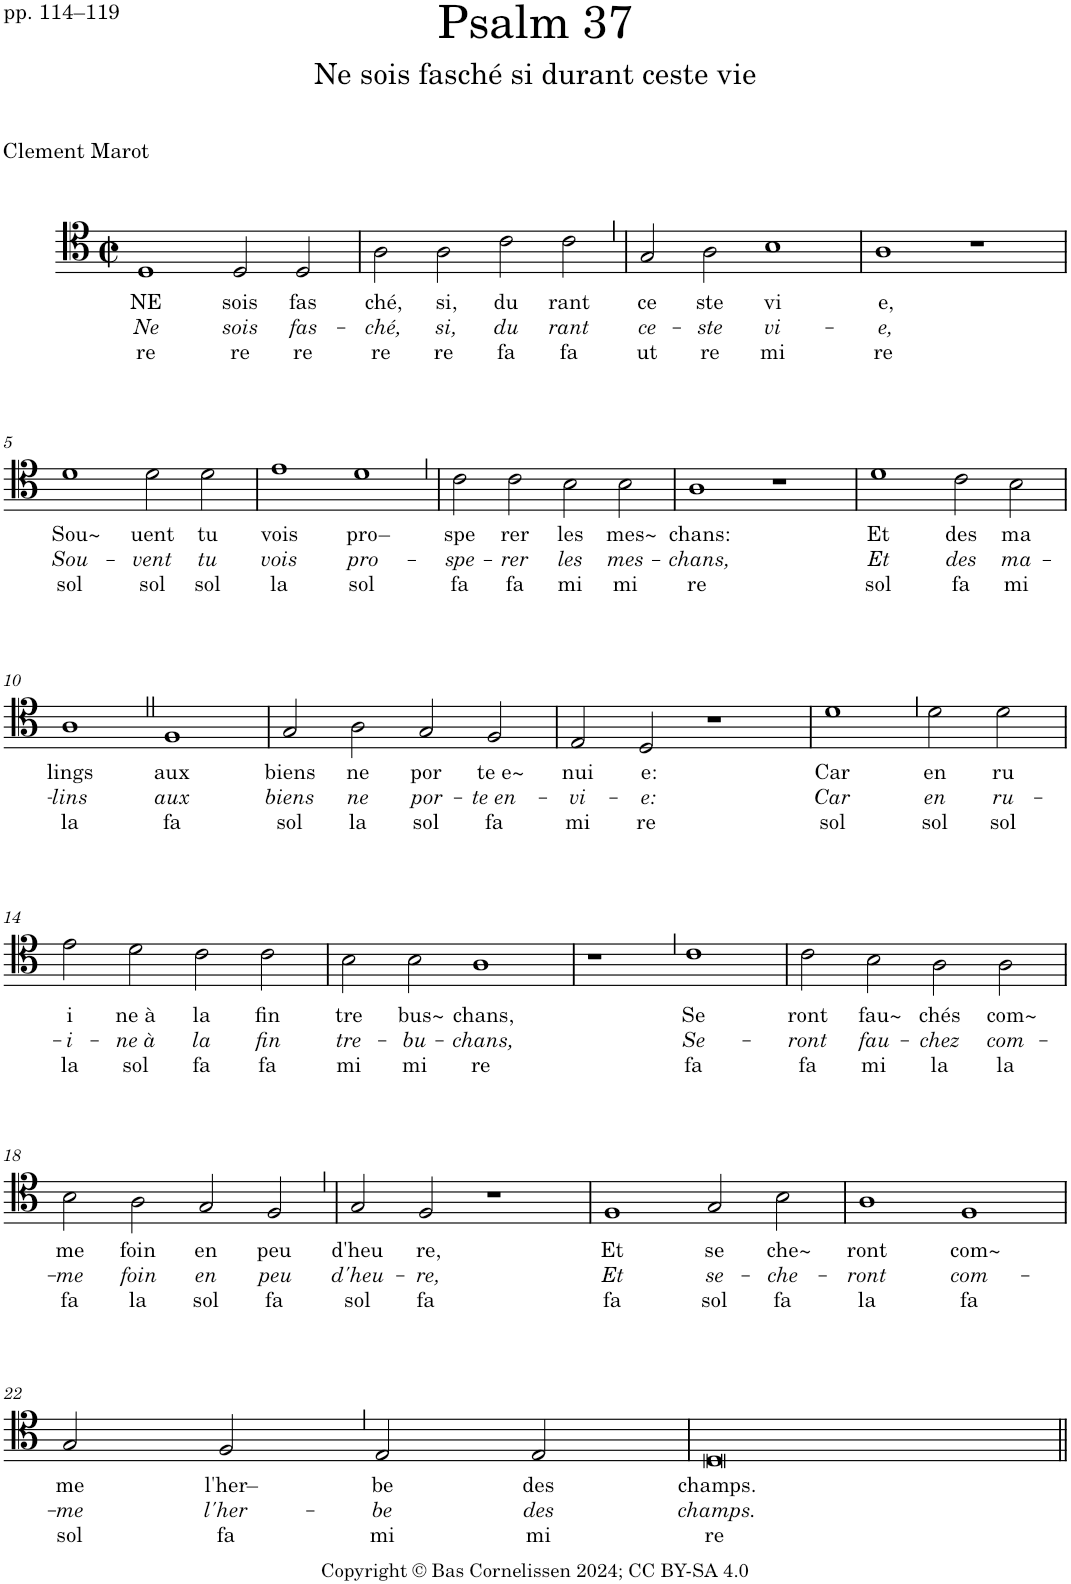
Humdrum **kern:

**kern	**text	**text	**text
*part1	*part1	*part1	*part1
*staff1	*staff1	*staff1	*staff1
*I"Voice	*	*	*
*I'Vo.	*	*	*
*clefC4	*	*	*
*k[]	*	*	*
*M4/2	*	*	*
*met(c|)	*	*	*
=1	=1	=1	=1
!	!LO:LY:b	!LO:LY:b	!LO:LY:b
1D	NE	Ne	re
!	!LO:LY:b	!LO:LY:b	!LO:LY:b
2D/	sois	sois	re
!	!LO:LY:b	!LO:LY:b	!LO:LY:b
2D/	fas	fas-	re
=2	=2	=2	=2
!	!LO:LY:b	!LO:LY:b	!LO:LY:b
2A\	ché,	-ché,	re
!	!LO:LY:b	!LO:LY:b	!LO:LY:b
2A\	si,	si,	re
!	!LO:LY:b	!LO:LY:b	!LO:LY:b
2c\	du	du	fa
!	!LO:LY:b	!LO:LY:b	!LO:LY:b
2cZ\	rant	rant	fa
=3	=3	=3	=3
!	!LO:LY:b	!LO:LY:b	!LO:LY:b
2G/	ce	ce-	ut
!	!LO:LY:b	!LO:LY:b	!LO:LY:b
2A\	ste	-ste	re
!	!LO:LY:b	!LO:LY:b	!LO:LY:b
1B	vi	vi-	mi
=4	=4	=4	=4
!	!LO:LY:b	!LO:LY:b	!LO:LY:b
1A	e,	-e,	re
1r	.	.	.
!!LO:LB:g=z
=5	=5	=5	=5
!	!LO:LY:b	!LO:LY:b	!LO:LY:b
1d	Sou~	Sou-	sol
!	!LO:LY:b	!LO:LY:b	!LO:LY:b
2d\	uent	-vent	sol
!	!LO:LY:b	!LO:LY:b	!LO:LY:b
2d\	tu	tu	sol
=6	=6	=6	=6
!	!LO:LY:b	!LO:LY:b	!LO:LY:b
1e	vois	vois	la
!	!LO:LY:b	!LO:LY:b	!LO:LY:b
1dZ	pro–	pro-	sol
=7	=7	=7	=7
!	!LO:LY:b	!LO:LY:b	!LO:LY:b
2c\	spe	-spe-	fa
!	!LO:LY:b	!LO:LY:b	!LO:LY:b
2c\	rer	-rer	fa
!	!LO:LY:b	!LO:LY:b	!LO:LY:b
2B\	les	les	mi
!	!LO:LY:b	!LO:LY:b	!LO:LY:b
2B\	mes~	mes-	mi
=8	=8	=8	=8
!	!LO:LY:b	!LO:LY:b	!LO:LY:b
1A	chans:	-chans,	re
1r	.	.	.
=9	=9	=9	=9
!	!LO:LY:b	!LO:LY:b	!LO:LY:b
1d	Et	Et	sol
!	!LO:LY:b	!LO:LY:b	!LO:LY:b
2c\	des	des	fa
!	!LO:LY:b	!LO:LY:b	!LO:LY:b
2B\	ma	ma-	mi
!!LO:LB:g=z
=10	=10	=10	=10
!	!LO:LY:b	!LO:LY:b	!LO:LY:b
1AZ	lings	-lins	la
!	!LO:LY:b	!LO:LY:b	!LO:LY:b
1F	aux	aux	fa
=11	=11	=11	=11
!	!LO:LY:b	!LO:LY:b	!LO:LY:b
2G/	biens	biens	sol
!	!LO:LY:b	!LO:LY:b	!LO:LY:b
2A\	ne	ne	la
!	!LO:LY:b	!LO:LY:b	!LO:LY:b
2G/	por	por-	sol
!	!LO:LY:b	!LO:LY:b	!LO:LY:b
2F/	te e~	-te en-	fa
=12	=12	=12	=12
!	!LO:LY:b	!LO:LY:b	!LO:LY:b
2E/	nui	-vi-	mi
!	!LO:LY:b	!LO:LY:b	!LO:LY:b
2D/	e:	-e:	re
1r	.	.	.
=13	=13	=13	=13
!	!LO:LY:b	!LO:LY:b	!LO:LY:b
1dZ	Car	Car	sol
!	!LO:LY:b	!LO:LY:b	!LO:LY:b
2d\	en	en	sol
!	!LO:LY:b	!LO:LY:b	!LO:LY:b
2d\	ru	ru-	sol
!!LO:LB:g=z
=14	=14	=14	=14
!	!LO:LY:b	!LO:LY:b	!LO:LY:b
2e\	i	-i-	la
!	!LO:LY:b	!LO:LY:b	!LO:LY:b
2d\	ne à	-ne à	sol
!	!LO:LY:b	!LO:LY:b	!LO:LY:b
2c\	la	la	fa
!	!LO:LY:b	!LO:LY:b	!LO:LY:b
2c\	fin	fin	fa
=15	=15	=15	=15
!	!LO:LY:b	!LO:LY:b	!LO:LY:b
2B\	tre	tre-	mi
!	!LO:LY:b	!LO:LY:b	!LO:LY:b
2B\	bus~	-bu-	mi
!	!LO:LY:b	!LO:LY:b	!LO:LY:b
1A	chans,	-chans,	re
=16	=16	=16	=16
1r	.	.	.
!	!LO:LY:b	!LO:LY:b	!LO:LY:b
1c	Se	Se-	fa
=17	=17	=17	=17
!	!LO:LY:b	!LO:LY:b	!LO:LY:b
2c\	ront	-ront	fa
!	!LO:LY:b	!LO:LY:b	!LO:LY:b
2B\	fau~	fau-	mi
!	!LO:LY:b	!LO:LY:b	!LO:LY:b
2A\	chés	-chez	la
!	!LO:LY:b	!LO:LY:b	!LO:LY:b
2A\	com~	com-	la
!!LO:LB:g=z
=18	=18	=18	=18
!	!LO:LY:b	!LO:LY:b	!LO:LY:b
2B\	me	-me	fa
!	!LO:LY:b	!LO:LY:b	!LO:LY:b
2A\	foin	foin	la
!	!LO:LY:b	!LO:LY:b	!LO:LY:b
2G/	en	en	sol
!	!LO:LY:b	!LO:LY:b	!LO:LY:b
2FZ/	peu	peu	fa
=19	=19	=19	=19
!	!LO:LY:b	!LO:LY:b	!LO:LY:b
2G/	d'heu	d'heu-	sol
!	!LO:LY:b	!LO:LY:b	!LO:LY:b
2F/	re,	-re,	fa
1r	.	.	.
=20	=20	=20	=20
!	!LO:LY:b	!LO:LY:b	!LO:LY:b
1F	Et	Et	fa
!	!LO:LY:b	!LO:LY:b	!LO:LY:b
2G/	se	se-	sol
!	!LO:LY:b	!LO:LY:b	!LO:LY:b
2B\	che~	-che-	fa
=21	=21	=21	=21
!	!LO:LY:b	!LO:LY:b	!LO:LY:b
1A	ront	-ront	la
!	!LO:LY:b	!LO:LY:b	!LO:LY:b
1F	com~	com-	fa
!!LO:LB:g=z
=22	=22	=22	=22
!	!LO:LY:b	!LO:LY:b	!LO:LY:b
2G/	me	-me	sol
!	!LO:LY:b	!LO:LY:b	!LO:LY:b
2FZ/	l'her–	l'her-	fa
!	!LO:LY:b	!LO:LY:b	!LO:LY:b
2E/	be	-be	mi
!	!LO:LY:b	!LO:LY:b	!LO:LY:b
2E/	des	des	mi
=23	=23	=23	=23
!	!LO:LY:b	!LO:LY:b	!LO:LY:b
0D	champs.	champs.	re
=||	=||	=||	=||
*-	*-	*-	*-
